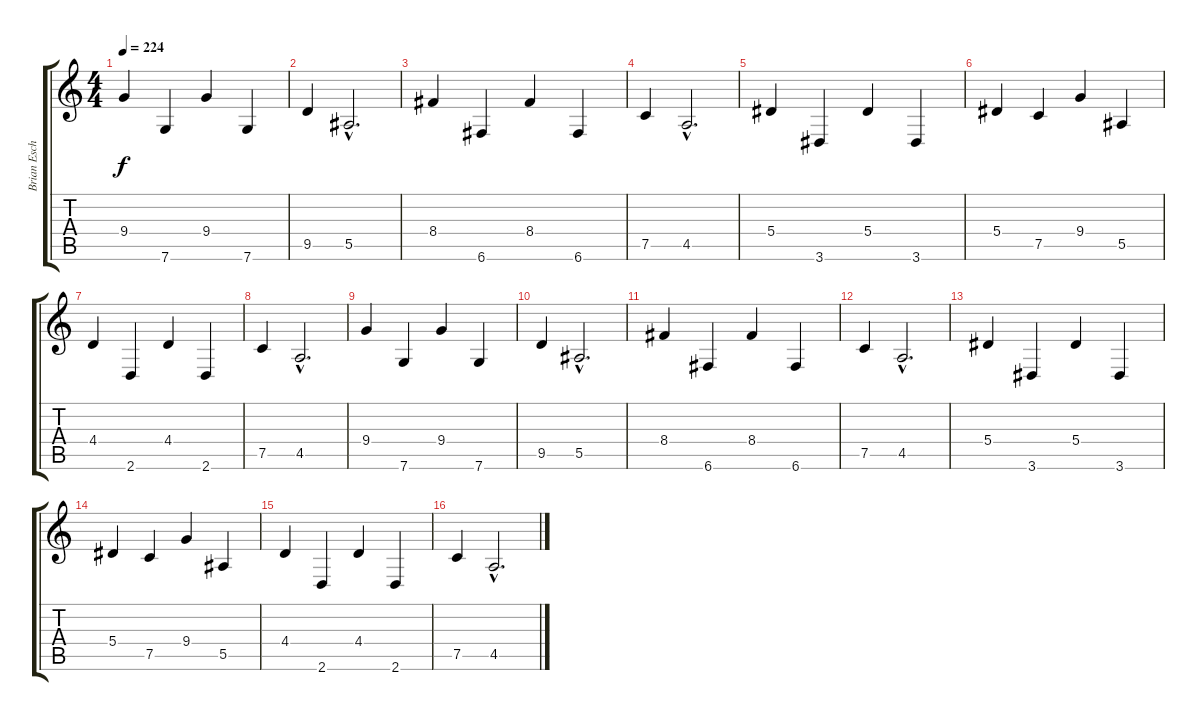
\track ("Brian Eschbach (Lead Guitar)" "Brian Esch") {instrument distortionguitar}
\staff {score tabs}
\tuning (C4 G3 Eb3 Bb2 F2 C2) {hide}
\ts (4 4)
\tempo 224
\clef g2
\ks c
9.4.4{dy f} 7.6.4 9.4.4 7.6.4 |
9.5.4 5.5{hac}.2{d} |
8.4.4 6.6.4 8.4.4 6.6.4 |
7.5.4 4.5{hac}.2{d} |
5.4.4 3.6.4 5.4.4 3.6.4 |
5.4.4 7.5.4 9.4.4 5.5.4 |
4.4.4 2.6.4 4.4.4 2.6.4 |
7.5.4 4.5{hac}.2{d} |
9.4.4 7.6.4 9.4.4 7.6.4 |
9.5.4 5.5{hac}.2{d} |
8.4.4 6.6.4 8.4.4 6.6.4 |
7.5.4 4.5{hac}.2{d} |
5.4.4 3.6.4 5.4.4 3.6.4 |
5.4.4 7.5.4 9.4.4 5.5.4 |
4.4.4 2.6.4 4.4.4 2.6.4 |
7.5.4 4.5{hac}.2{d}
